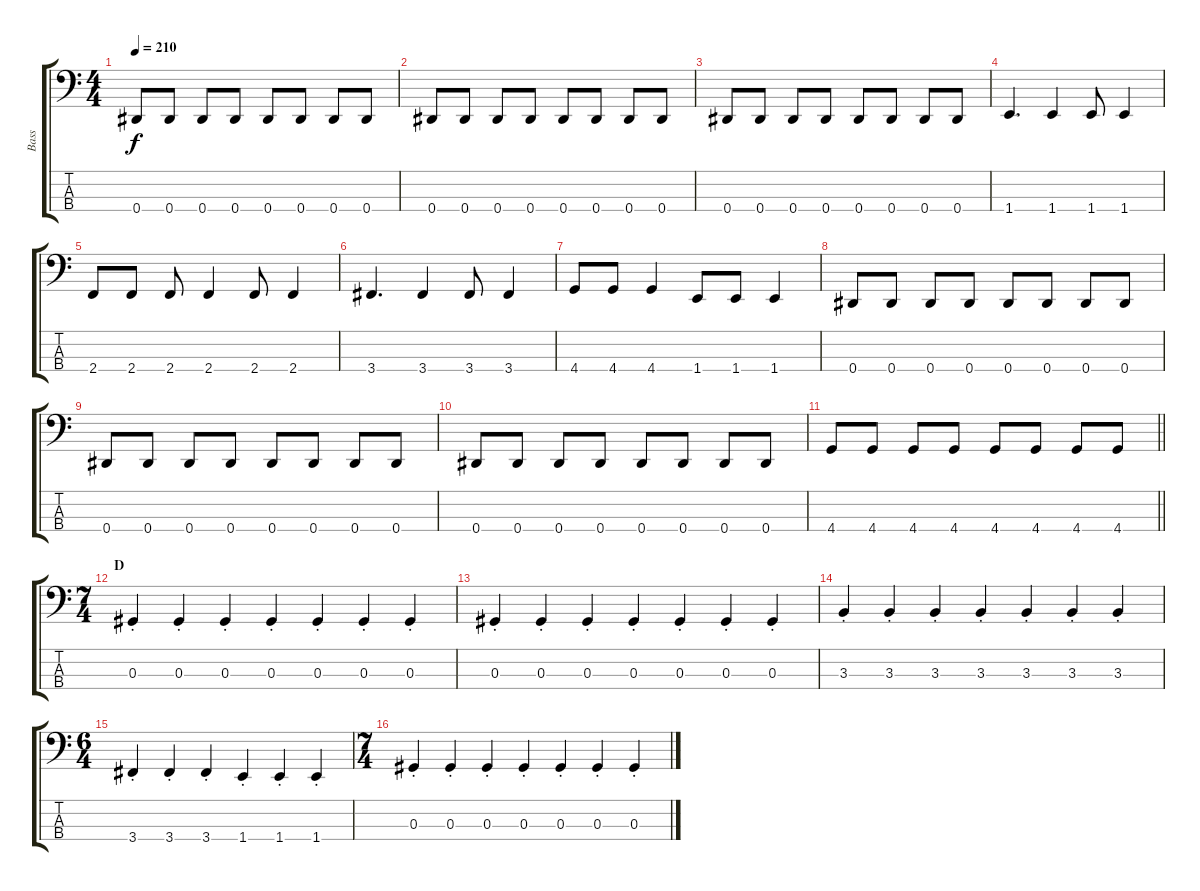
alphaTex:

\track ("Bass" "Bass") {instrument electricbasspick}
\staff {score tabs}
\tuning (Gb2 Db2 Ab1 Eb1) {hide}
\ts (4 4)
\tempo 210
\clef f4
\ks c
0.4.8{dy f} 0.4.8 0.4.8 0.4.8 0.4.8 0.4.8 0.4.8 0.4.8 |
0.4.8 0.4.8 0.4.8 0.4.8 0.4.8 0.4.8 0.4.8 0.4.8 |
0.4.8 0.4.8 0.4.8 0.4.8 0.4.8 0.4.8 0.4.8 0.4.8 |
1.4.4{d} 1.4.4 1.4.8 1.4.4 |
2.4.8 2.4.8 2.4.8 2.4.4 2.4.8 2.4.4 |
3.4.4{d} 3.4.4 3.4.8 3.4.4 |
4.4.8 4.4.8 4.4.4 1.4.8 1.4.8 1.4.4 |
0.4.8 0.4.8 0.4.8 0.4.8 0.4.8 0.4.8 0.4.8 0.4.8 |
0.4.8 0.4.8 0.4.8 0.4.8 0.4.8 0.4.8 0.4.8 0.4.8 |
0.4.8 0.4.8 0.4.8 0.4.8 0.4.8 0.4.8 0.4.8 0.4.8 |
\barLineRight lightlight
4.4.8 4.4.8 4.4.8 4.4.8 4.4.8 4.4.8 4.4.8 4.4.8 |
\ts (7 4)
\section ("" "D")
0.3{st}.4 0.3{st}.4 0.3{st}.4 0.3{st}.4 0.3{st}.4 0.3{st}.4 0.3{st}.4 |
0.3{st}.4 0.3{st}.4 0.3{st}.4 0.3{st}.4 0.3{st}.4 0.3{st}.4 0.3{st}.4 |
3.3{st}.4 3.3{st}.4 3.3{st}.4 3.3{st}.4 3.3{st}.4 3.3{st}.4 3.3{st}.4 |
\ts (6 4)
3.4{st}.4 3.4{st}.4 3.4{st}.4 1.4{st}.4 1.4{st}.4 1.4{st}.4 |
\ts (7 4)
0.3{st}.4 0.3{st}.4 0.3{st}.4 0.3{st}.4 0.3{st}.4 0.3{st}.4 0.3{st}.4
